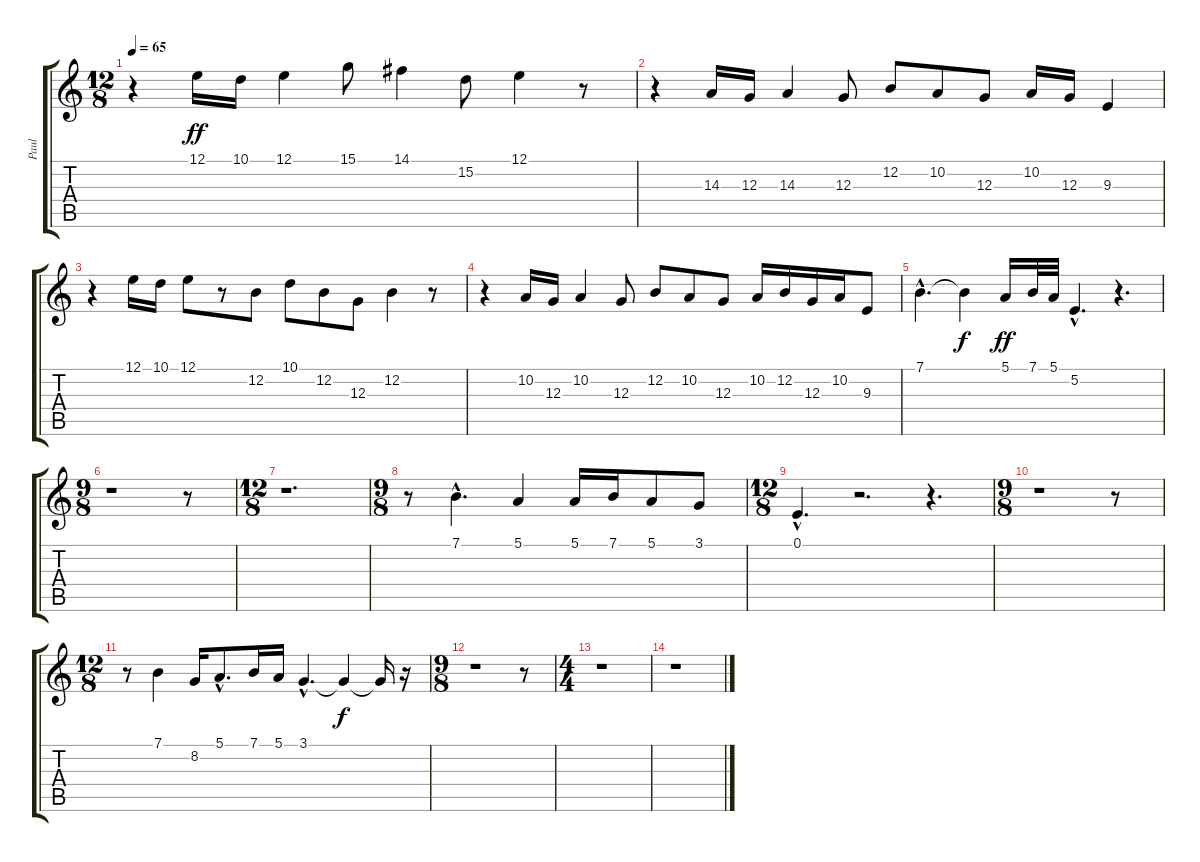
\track ("Paul" "Paul") {instrument voiceoohs}
\staff {score tabs}
\tuning (E4 B3 G3 D3 A2 E2) {hide}
\ts (12 8)
\tempo 65
\clef g2
\ks c
r.4{dy ff} 12.1.16 10.1.16 12.1.4 15.1.8 14.1.4 15.2.8 12.1.4 r.8 |
r.4 14.3.16 12.3.16 14.3.4 12.3.8 12.2.8 10.2.8 12.3.8 10.2.16 12.3.16 9.3.4 |
r.4 12.1.16 10.1.16 12.1.8 r.8 12.2.8 10.1.8 12.2.8 12.3.8 12.2.4 r.8 |
r.4 10.2.16 12.3.16 10.2.4 12.3.8 12.2.8 10.2.8 12.3.8 10.2.16 12.2.16 12.3.16 10.2.16 9.3.8 |
7.1{hac}.4{d} 7.1{t}.4{dy f} 5.1.16{dy ff} 7.1.32 5.1.32 5.2{hac}.4{d} r.4{d} |
\ts (9 8)
r.1 r.8 |
\ts (12 8)
r.1{d} |
\ts (9 8)
r.8 7.1{hac}.4{d} 5.1.4 5.1.16 7.1.16 5.1.8 3.1.8 |
\ts (12 8)
0.1{hac}.4{d} r.2{d} r.4{d} |
\ts (9 8)
r.1 r.8 |
\ts (12 8)
r.8 7.1.4 8.2.16 5.1{hac}.8{d} 7.1.16 5.1.16 3.1{hac}.4{d} 3.1{t}.4{dy f} 3.1{t}.16 r.16 |
\ts (9 8)
r.1 r.8 |
\ts (4 4)
r.1 |
r.1
